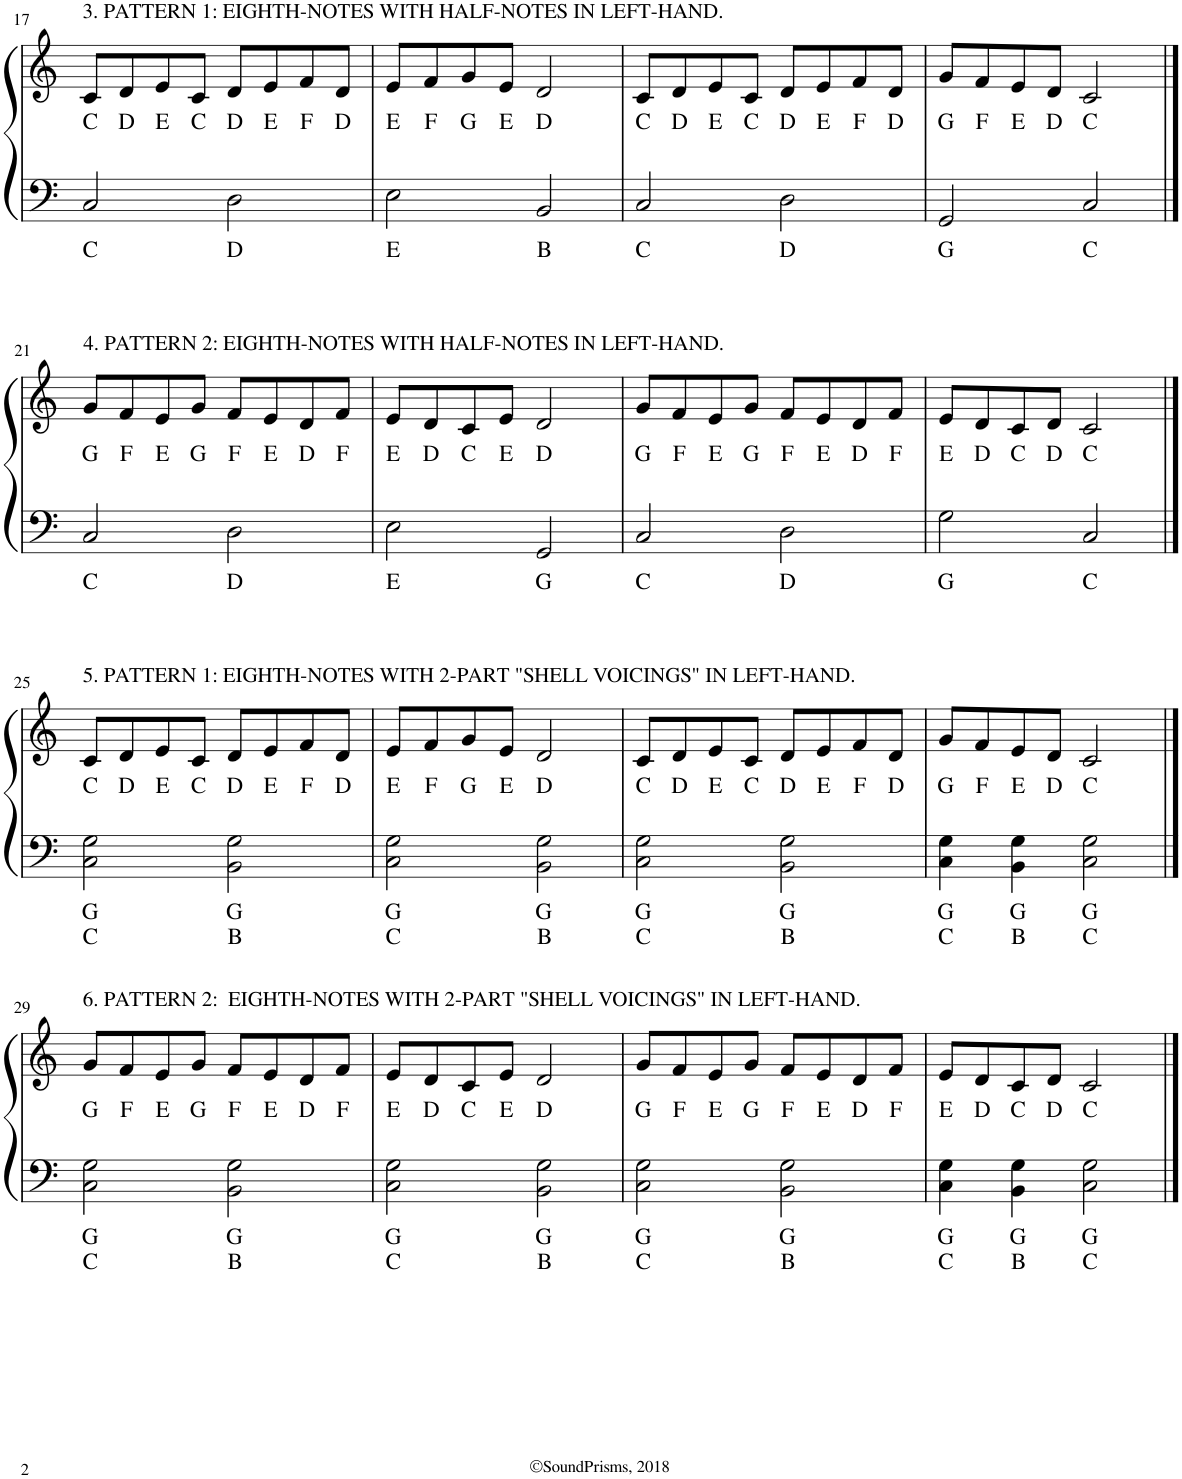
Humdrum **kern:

**kern	**text	**text	**kern	**text
*part1	*part1	*part1	*part1	*part1
*staff2	*staff2	*staff2	*staff1	*staff1
*I"Piano	*	*	*	*
*I'Pno.	*	*	*	*
!!LO:PB:g=z
*clefF4	*	*	*clefG2	*
*k[]	*	*	*k[]	*
*M4/4	*	*	*M4/4	*
=17	=17	=17	=17	=17
!	!	!	!LO:TX:a:t=3. PATTERN 1&colon; EIGHTH-NOTES WITH HALF-NOTES IN LEFT-HAND.	!
!	!LO:LY:b	!	!	!LO:LY:b
2C/	C	.	8c/L	C
!	!	!	!	!LO:LY:b
.	.	.	8d/	D
!	!	!	!	!LO:LY:b
.	.	.	8e/	E
!	!	!	!	!LO:LY:b
.	.	.	8c/J	C
!	!LO:LY:b	!	!	!LO:LY:b
2D\	D	.	8d/L	D
!	!	!	!	!LO:LY:b
.	.	.	8e/	E
!	!	!	!	!LO:LY:b
.	.	.	8f/	F
!	!	!	!	!LO:LY:b
.	.	.	8d/J	D
=18	=18	=18	=18	=18
!	!LO:LY:b	!	!	!LO:LY:b
2E\	E	.	8e/L	E
!	!	!	!	!LO:LY:b
.	.	.	8f/	F
!	!	!	!	!LO:LY:b
.	.	.	8g/	G
!	!	!	!	!LO:LY:b
.	.	.	8e/J	E
!	!LO:LY:b	!	!	!LO:LY:b
2BB/	B	.	2d/	D
=19	=19	=19	=19	=19
!	!LO:LY:b	!	!	!LO:LY:b
2C/	C	.	8c/L	C
!	!	!	!	!LO:LY:b
.	.	.	8d/	D
!	!	!	!	!LO:LY:b
.	.	.	8e/	E
!	!	!	!	!LO:LY:b
.	.	.	8c/J	C
!	!LO:LY:b	!	!	!LO:LY:b
2D\	D	.	8d/L	D
!	!	!	!	!LO:LY:b
.	.	.	8e/	E
!	!	!	!	!LO:LY:b
.	.	.	8f/	F
!	!	!	!	!LO:LY:b
.	.	.	8d/J	D
=20	=20	=20	=20	=20
!	!LO:LY:b	!	!	!LO:LY:b
2GG/	G	.	8g/L	G
!	!	!	!	!LO:LY:b
.	.	.	8f/	F
!	!	!	!	!LO:LY:b
.	.	.	8e/	E
!	!	!	!	!LO:LY:b
.	.	.	8d/J	D
!	!LO:LY:b	!	!	!LO:LY:b
2C/	C	.	2c/	C
!!LO:LB:g=z
==21	==21	==21	==21	==21
!	!	!	!LO:TX:a:t=4. PATTERN 2&colon; EIGHTH-NOTES WITH HALF-NOTES IN LEFT-HAND.	!
!	!LO:LY:b	!	!	!LO:LY:b
2C/	C	.	8g/L	G
!	!	!	!	!LO:LY:b
.	.	.	8f/	F
!	!	!	!	!LO:LY:b
.	.	.	8e/	E
!	!	!	!	!LO:LY:b
.	.	.	8g/J	G
!	!LO:LY:b	!	!	!LO:LY:b
2D\	D	.	8f/L	F
!	!	!	!	!LO:LY:b
.	.	.	8e/	E
!	!	!	!	!LO:LY:b
.	.	.	8d/	D
!	!	!	!	!LO:LY:b
.	.	.	8f/J	F
=22	=22	=22	=22	=22
!	!LO:LY:b	!	!	!LO:LY:b
2E\	E	.	8e/L	E
!	!	!	!	!LO:LY:b
.	.	.	8d/	D
!	!	!	!	!LO:LY:b
.	.	.	8c/	C
!	!	!	!	!LO:LY:b
.	.	.	8e/J	E
!	!LO:LY:b	!	!	!LO:LY:b
2GG/	G	.	2d/	D
=23	=23	=23	=23	=23
!	!LO:LY:b	!	!	!LO:LY:b
2C/	C	.	8g/L	G
!	!	!	!	!LO:LY:b
.	.	.	8f/	F
!	!	!	!	!LO:LY:b
.	.	.	8e/	E
!	!	!	!	!LO:LY:b
.	.	.	8g/J	G
!	!LO:LY:b	!	!	!LO:LY:b
2D\	D	.	8f/L	F
!	!	!	!	!LO:LY:b
.	.	.	8e/	E
!	!	!	!	!LO:LY:b
.	.	.	8d/	D
!	!	!	!	!LO:LY:b
.	.	.	8f/J	F
=24	=24	=24	=24	=24
!	!LO:LY:b	!	!	!LO:LY:b
2G\	G	.	8e/L	E
!	!	!	!	!LO:LY:b
.	.	.	8d/	D
!	!	!	!	!LO:LY:b
.	.	.	8c/	C
!	!	!	!	!LO:LY:b
.	.	.	8d/J	D
!	!LO:LY:b	!	!	!LO:LY:b
2C/	C	.	2c/	C
!!LO:LB:g=z
==25	==25	==25	==25	==25
!	!	!	!LO:TX:a:t=5. PATTERN 1&colon; EIGHTH-NOTES WITH 2-PART "SHELL VOICINGS" IN LEFT-HAND.	!
!	!LO:LY:b	!LO:LY:b	!	!LO:LY:b
2C\ 2G\	G	C	8c/L	C
!	!	!	!	!LO:LY:b
.	.	.	8d/	D
!	!	!	!	!LO:LY:b
.	.	.	8e/	E
!	!	!	!	!LO:LY:b
.	.	.	8c/J	C
!	!LO:LY:b	!LO:LY:b	!	!LO:LY:b
2BB\ 2G\	G	B	8d/L	D
!	!	!	!	!LO:LY:b
.	.	.	8e/	E
!	!	!	!	!LO:LY:b
.	.	.	8f/	F
!	!	!	!	!LO:LY:b
.	.	.	8d/J	D
=26	=26	=26	=26	=26
!	!LO:LY:b	!LO:LY:b	!	!LO:LY:b
2C\ 2G\	G	C	8e/L	E
!	!	!	!	!LO:LY:b
.	.	.	8f/	F
!	!	!	!	!LO:LY:b
.	.	.	8g/	G
!	!	!	!	!LO:LY:b
.	.	.	8e/J	E
!	!LO:LY:b	!LO:LY:b	!	!LO:LY:b
2BB\ 2G\	G	B	2d/	D
=27	=27	=27	=27	=27
!	!LO:LY:b	!LO:LY:b	!	!LO:LY:b
2C\ 2G\	G	C	8c/L	C
!	!	!	!	!LO:LY:b
.	.	.	8d/	D
!	!	!	!	!LO:LY:b
.	.	.	8e/	E
!	!	!	!	!LO:LY:b
.	.	.	8c/J	C
!	!LO:LY:b	!LO:LY:b	!	!LO:LY:b
2BB\ 2G\	G	B	8d/L	D
!	!	!	!	!LO:LY:b
.	.	.	8e/	E
!	!	!	!	!LO:LY:b
.	.	.	8f/	F
!	!	!	!	!LO:LY:b
.	.	.	8d/J	D
=28	=28	=28	=28	=28
!	!LO:LY:b	!LO:LY:b	!	!LO:LY:b
4C\ 4G\	G	C	8g/L	G
!	!	!	!	!LO:LY:b
.	.	.	8f/	F
!	!LO:LY:b	!LO:LY:b	!	!LO:LY:b
4BB\ 4G\	G	B	8e/	E
!	!	!	!	!LO:LY:b
.	.	.	8d/J	D
!	!LO:LY:b	!LO:LY:b	!	!LO:LY:b
2C\ 2G\	G	C	2c/	C
!!LO:LB:g=z
==29	==29	==29	==29	==29
!	!	!	!LO:TX:a:t=6. PATTERN 2&colon;  EIGHTH-NOTES WITH 2-PART "SHELL VOICINGS" IN LEFT-HAND.	!
!	!LO:LY:b	!LO:LY:b	!	!LO:LY:b
2C\ 2G\	G	C	8g/L	G
!	!	!	!	!LO:LY:b
.	.	.	8f/	F
!	!	!	!	!LO:LY:b
.	.	.	8e/	E
!	!	!	!	!LO:LY:b
.	.	.	8g/J	G
!	!LO:LY:b	!LO:LY:b	!	!LO:LY:b
2BB\ 2G\	G	B	8f/L	F
!	!	!	!	!LO:LY:b
.	.	.	8e/	E
!	!	!	!	!LO:LY:b
.	.	.	8d/	D
!	!	!	!	!LO:LY:b
.	.	.	8f/J	F
=30	=30	=30	=30	=30
!	!LO:LY:b	!LO:LY:b	!	!LO:LY:b
2C\ 2G\	G	C	8e/L	E
!	!	!	!	!LO:LY:b
.	.	.	8d/	D
!	!	!	!	!LO:LY:b
.	.	.	8c/	C
!	!	!	!	!LO:LY:b
.	.	.	8e/J	E
!	!LO:LY:b	!LO:LY:b	!	!LO:LY:b
2BB\ 2G\	G	B	2d/	D
=31	=31	=31	=31	=31
!	!LO:LY:b	!LO:LY:b	!	!LO:LY:b
2C\ 2G\	G	C	8g/L	G
!	!	!	!	!LO:LY:b
.	.	.	8f/	F
!	!	!	!	!LO:LY:b
.	.	.	8e/	E
!	!	!	!	!LO:LY:b
.	.	.	8g/J	G
!	!LO:LY:b	!LO:LY:b	!	!LO:LY:b
2BB\ 2G\	G	B	8f/L	F
!	!	!	!	!LO:LY:b
.	.	.	8e/	E
!	!	!	!	!LO:LY:b
.	.	.	8d/	D
!	!	!	!	!LO:LY:b
.	.	.	8f/J	F
=32	=32	=32	=32	=32
!	!LO:LY:b	!LO:LY:b	!	!LO:LY:b
4C\ 4G\	G	C	8e/L	E
!	!	!	!	!LO:LY:b
.	.	.	8d/	D
!	!LO:LY:b	!LO:LY:b	!	!LO:LY:b
4BB\ 4G\	G	B	8c/	C
!	!	!	!	!LO:LY:b
.	.	.	8d/J	D
!	!LO:LY:b	!LO:LY:b	!	!LO:LY:b
2C\ 2G\	G	C	2c/	C
==	==	==	==	==
*-	*-	*-	*-	*-
